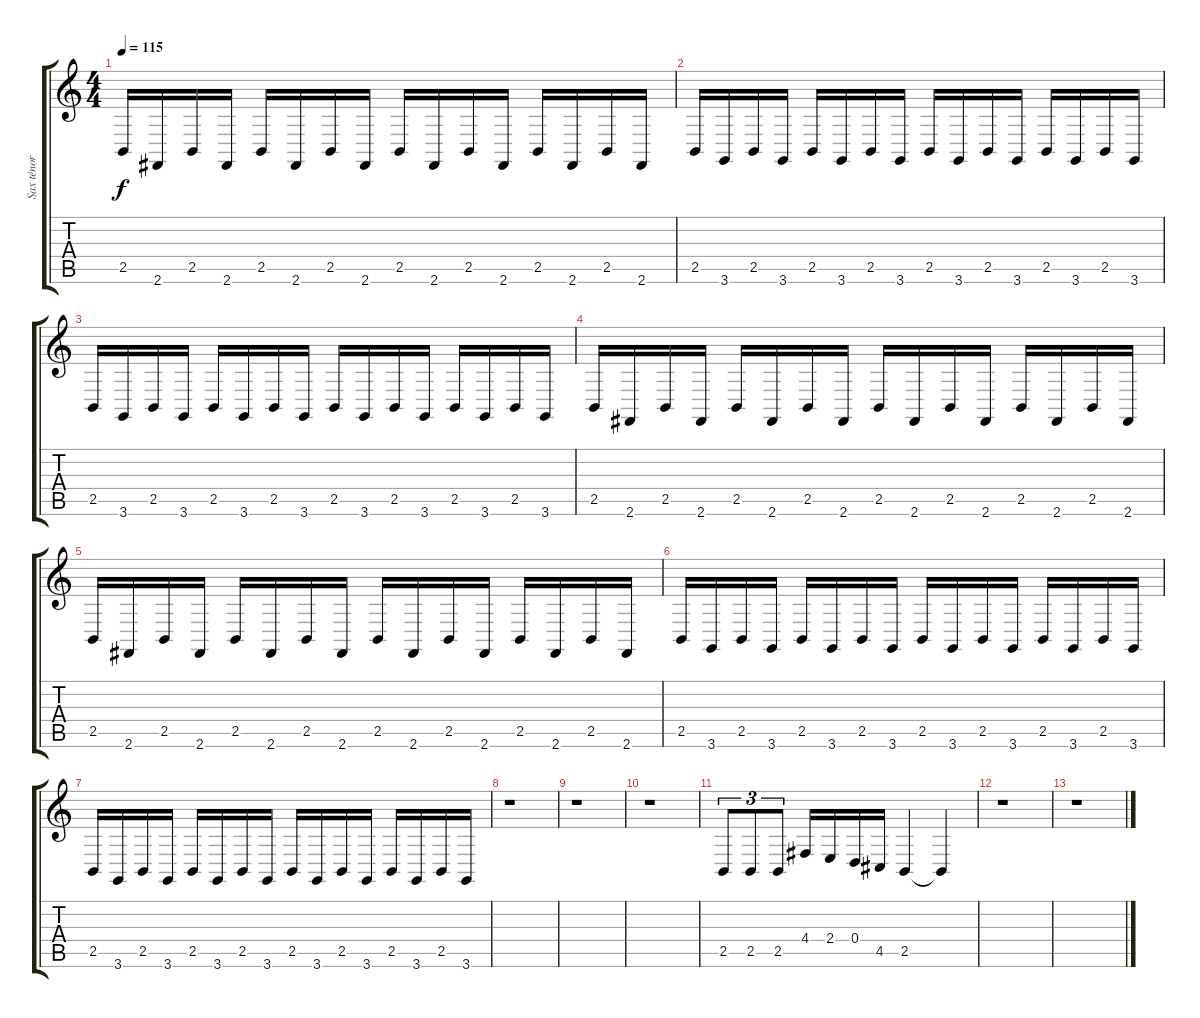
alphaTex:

\track ("Sax ténor" "Sax ténor") {instrument tenorsax}
\staff {score tabs}
\tuning (E4 B3 G3 D3 A2 E2) {hide}
\ts (4 4)
\tempo 115
\clef g2
\ks c
2.5.16{dy f} 2.6.16 2.5.16 2.6.16 2.5.16 2.6.16 2.5.16 2.6.16 2.5.16 2.6.16 2.5.16 2.6.16 2.5.16 2.6.16 2.5.16 2.6.16 |
2.5.16 3.6.16 2.5.16 3.6.16 2.5.16 3.6.16 2.5.16 3.6.16 2.5.16 3.6.16 2.5.16 3.6.16 2.5.16 3.6.16 2.5.16 3.6.16 |
2.5.16 3.6.16 2.5.16 3.6.16 2.5.16 3.6.16 2.5.16 3.6.16 2.5.16 3.6.16 2.5.16 3.6.16 2.5.16 3.6.16 2.5.16 3.6.16 |
2.5.16 2.6.16 2.5.16 2.6.16 2.5.16 2.6.16 2.5.16 2.6.16 2.5.16 2.6.16 2.5.16 2.6.16 2.5.16 2.6.16 2.5.16 2.6.16 |
2.5.16 2.6.16 2.5.16 2.6.16 2.5.16 2.6.16 2.5.16 2.6.16 2.5.16 2.6.16 2.5.16 2.6.16 2.5.16 2.6.16 2.5.16 2.6.16 |
2.5.16 3.6.16 2.5.16 3.6.16 2.5.16 3.6.16 2.5.16 3.6.16 2.5.16 3.6.16 2.5.16 3.6.16 2.5.16 3.6.16 2.5.16 3.6.16 |
2.5.16 3.6.16 2.5.16 3.6.16 2.5.16 3.6.16 2.5.16 3.6.16 2.5.16 3.6.16 2.5.16 3.6.16 2.5.16 3.6.16 2.5.16 3.6.16 |
r.1 |
r.1 |
r.1 |
2.5.8{tu (3 2)} 2.5.8{tu (3 2)} 2.5.8{tu (3 2)} 4.4.16 2.4.16 0.4.16 4.5.16 2.5.4 2.5{t}.4 |
r.1 |
r.1
